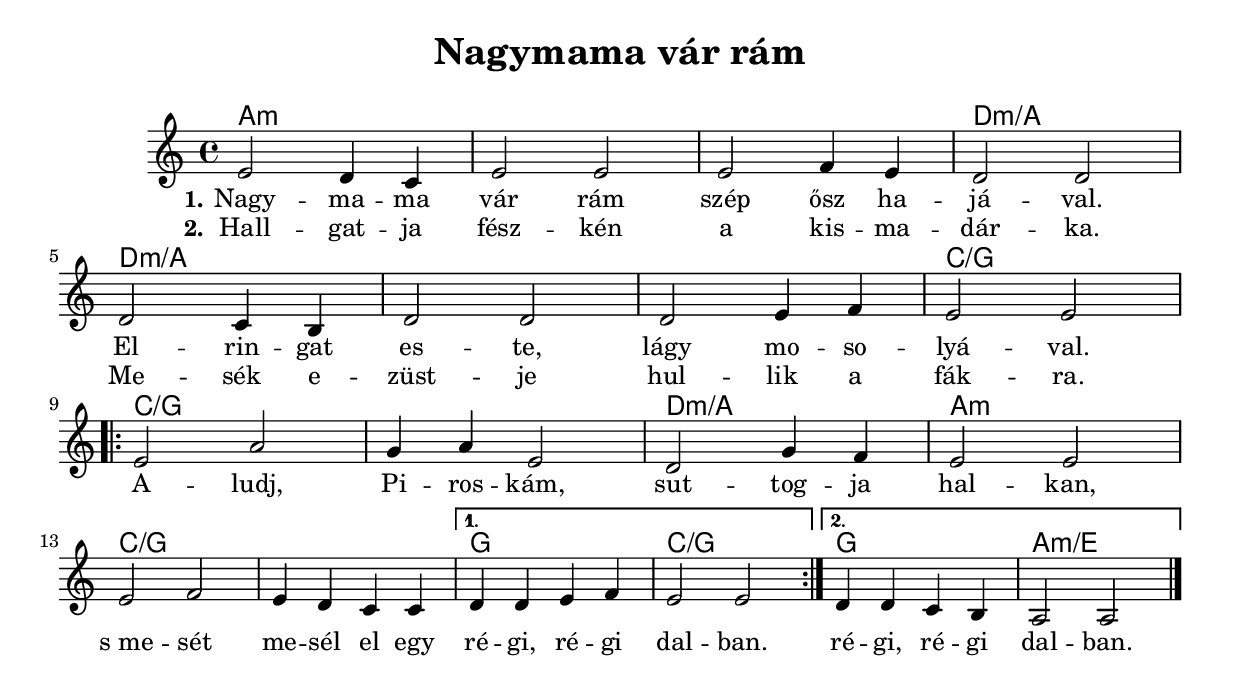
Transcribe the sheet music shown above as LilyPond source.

\version "2.19.83"

\header {
  title = "Nagymama vár rám"
  subtitle = "\n"
}

<<
  \chords {
    \set chordChanges = ##t

    a1:m | a:m | a:m | d:m/a |
    d:m/a | d:m/a | d:m/a | c/g |

    \repeat volta 2 {
      c/g | c/g | d:m/a | a:m | \break
      c/g | c/g |
    }
    \alternative {
      { g | c/g }
      { g | a:m/e }
    }
  }

  \relative {
    \key a \minor

    e'2 d4 c | e2 e | e f4 e | d2 d | \break
    d c4 b | d2 d | d e4 f | e2 e | \break

    \repeat volta 2 {
      e a | g4 a e2 | d g4 f | e2 e |
      e f | e4 d c c |
    }
    \alternative {
      { d d e f | e2 e | }
      { d4 d c b | a2 a \bar "|." }
    }
  }

  \addlyrics {
    \set stanza = #"1."

    Nagy -- ma -- ma vár rám szép ősz ha -- já -- val.
    El -- rin -- gat es -- te, lágy mo -- so -- lyá -- val.

    \repeat volta 2 {
      A -- ludj, Pi -- ros -- kám, sut -- tog -- ja hal -- kan,
      s_me -- sét me -- sél el egy ré -- gi, ré -- gi dal -- ban.
    }
    \alternative {
      { ré -- gi, ré -- gi dal -- ban. }
    }
  }

  \addlyrics {
    \set stanza = #"2."

    Hall -- gat -- ja fész -- kén a kis -- ma -- dár -- ka.
    Me -- sék e -- züst -- je hul -- lik a fák -- ra.
  }
>>
